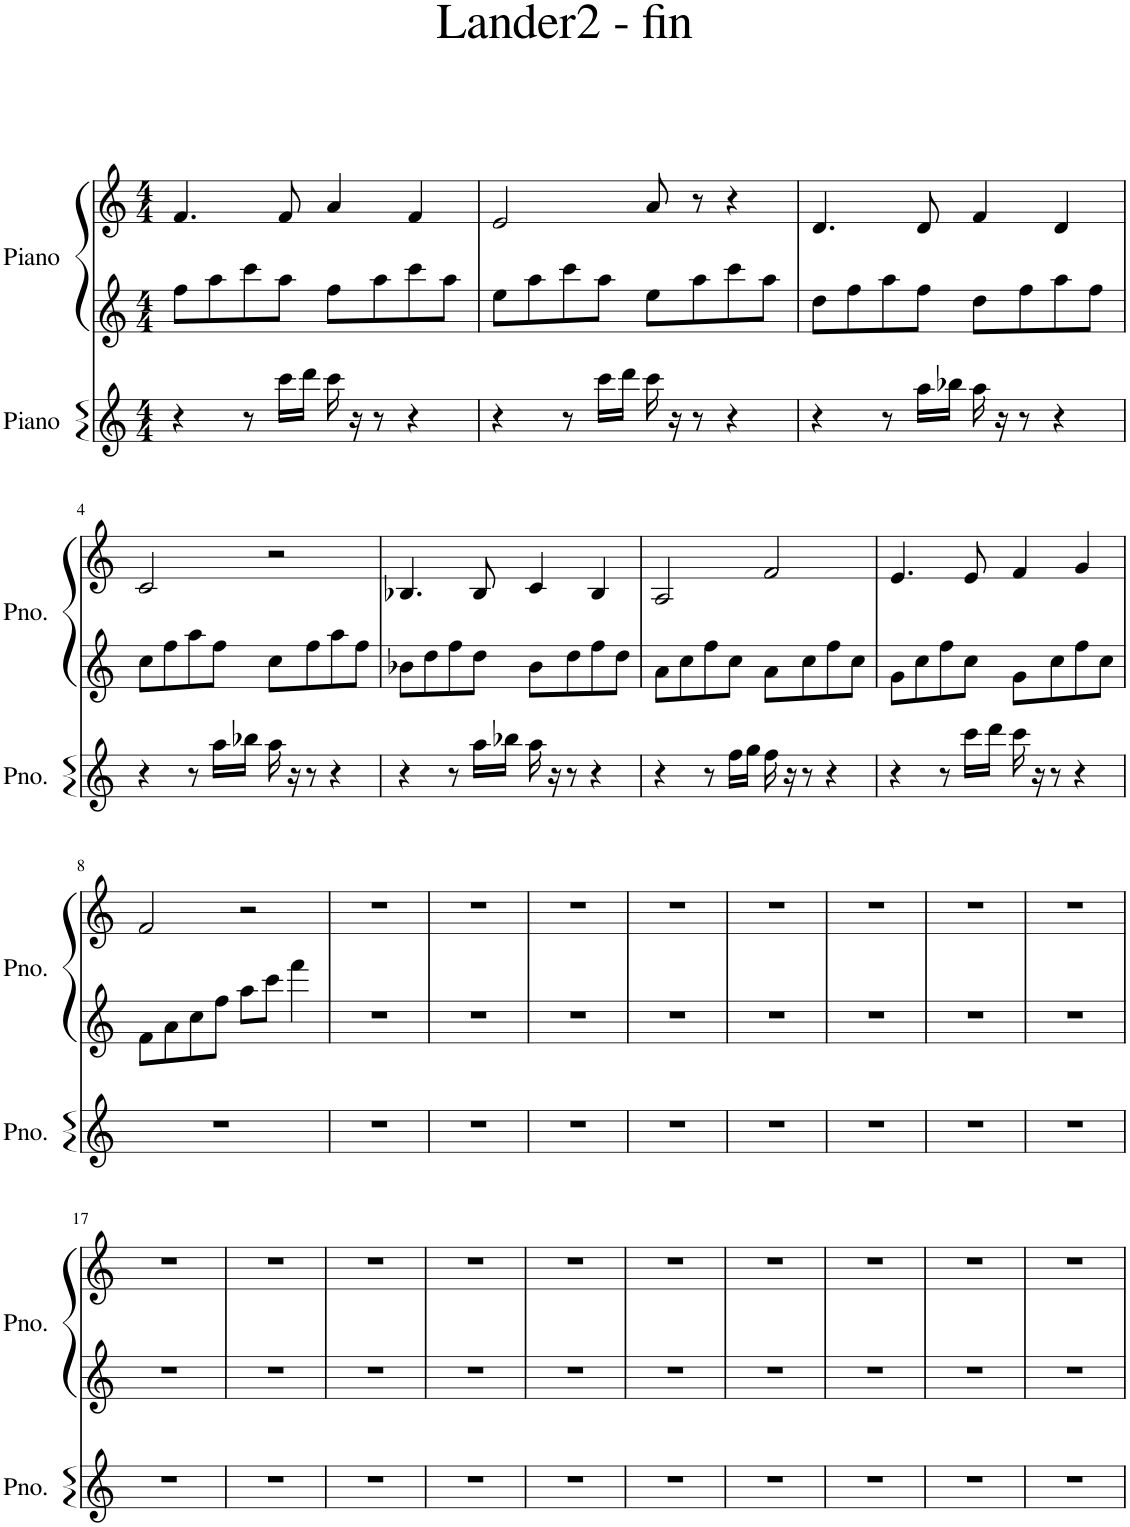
**kern	**kern	**kern
*part2	*part1	*part1
*staff3	*staff2	*staff1
*I"Piano	*I"Piano	*
*I'Pno.	*I'Pno.	*
*clefG2	*clefG2	*clefG2
*k[]	*k[]	*k[]
*M4/4	*M4/4	*M4/4
=1	=1	=1
4r	8ff\L	4.f/
.	8aa\	.
8r	8ccc\	.
16ccc\LL	8aa\J	8f/
16ddd\JJ	.	.
16ccc\	8ff\L	4a/
16r	.	.
8r	8aa\	.
4r	8ccc\	4f/
.	8aa\J	.
=2	=2	=2
4r	8ee\L	2e/
.	8aa\	.
8r	8ccc\	.
16ccc\LL	8aa\J	.
16ddd\JJ	.	.
16ccc\	8ee\L	8a/
16r	.	.
8r	8aa\	8r
4r	8ccc\	4r
.	8aa\J	.
=3	=3	=3
4r	8dd\L	4.d/
.	8ff\	.
8r	8aa\	.
16aa\LL	8ff\J	8d/
16bb-X\JJ	.	.
16aa\	8dd\L	4f/
16r	.	.
8r	8ff\	.
4r	8aa\	4d/
.	8ff\J	.
!!LO:LB:g=z
=4	=4	=4
4r	8cc\L	2c/
.	8ff\	.
8r	8aa\	.
16aa\LL	8ff\J	.
16bb-X\JJ	.	.
16aa\	8cc\L	2r
16r	.	.
8r	8ff\	.
4r	8aa\	.
.	8ff\J	.
=5	=5	=5
4r	8b-X\L	4.B-X/
.	8dd\	.
8r	8ff\	.
16aa\LL	8dd\J	8B-/
16bb-X\JJ	.	.
16aa\	8b-\L	4c/
16r	.	.
8r	8dd\	.
4r	8ff\	4B-/
.	8dd\J	.
=6	=6	=6
4r	8a\L	2A/
.	8cc\	.
8r	8ff\	.
16ff\LL	8cc\J	.
16gg\JJ	.	.
16ff\	8a\L	2f/
16r	.	.
8r	8cc\	.
4r	8ff\	.
.	8cc\J	.
=7	=7	=7
4r	8g\L	4.e/
.	8cc\	.
8r	8ff\	.
16ccc\LL	8cc\J	8e/
16ddd\JJ	.	.
16ccc\	8g\L	4f/
16r	.	.
8r	8cc\	.
4r	8ff\	4g/
.	8cc\J	.
!!LO:LB:g=z
=8	=8	=8
1r	8f\L	2f/
.	8a\	.
.	8cc\	.
.	8ff\J	.
.	8aa\L	2r
.	8ccc\J	.
.	4fff\	.
=9	=9	=9
1r	1r	1r
=10	=10	=10
1r	1r	1r
=11	=11	=11
1r	1r	1r
=12	=12	=12
1r	1r	1r
=13	=13	=13
1r	1r	1r
=14	=14	=14
1r	1r	1r
=15	=15	=15
1r	1r	1r
=16	=16	=16
1r	1r	1r
!!LO:LB:g=z
=17	=17	=17
1r	1r	1r
=18	=18	=18
1r	1r	1r
=19	=19	=19
1r	1r	1r
=20	=20	=20
1r	1r	1r
=21	=21	=21
1r	1r	1r
=22	=22	=22
1r	1r	1r
=23	=23	=23
1r	1r	1r
=24	=24	=24
1r	1r	1r
=25	=25	=25
1r	1r	1r
=26	=26	=26
1r	1r	1r
=	=	=
*-	*-	*-
